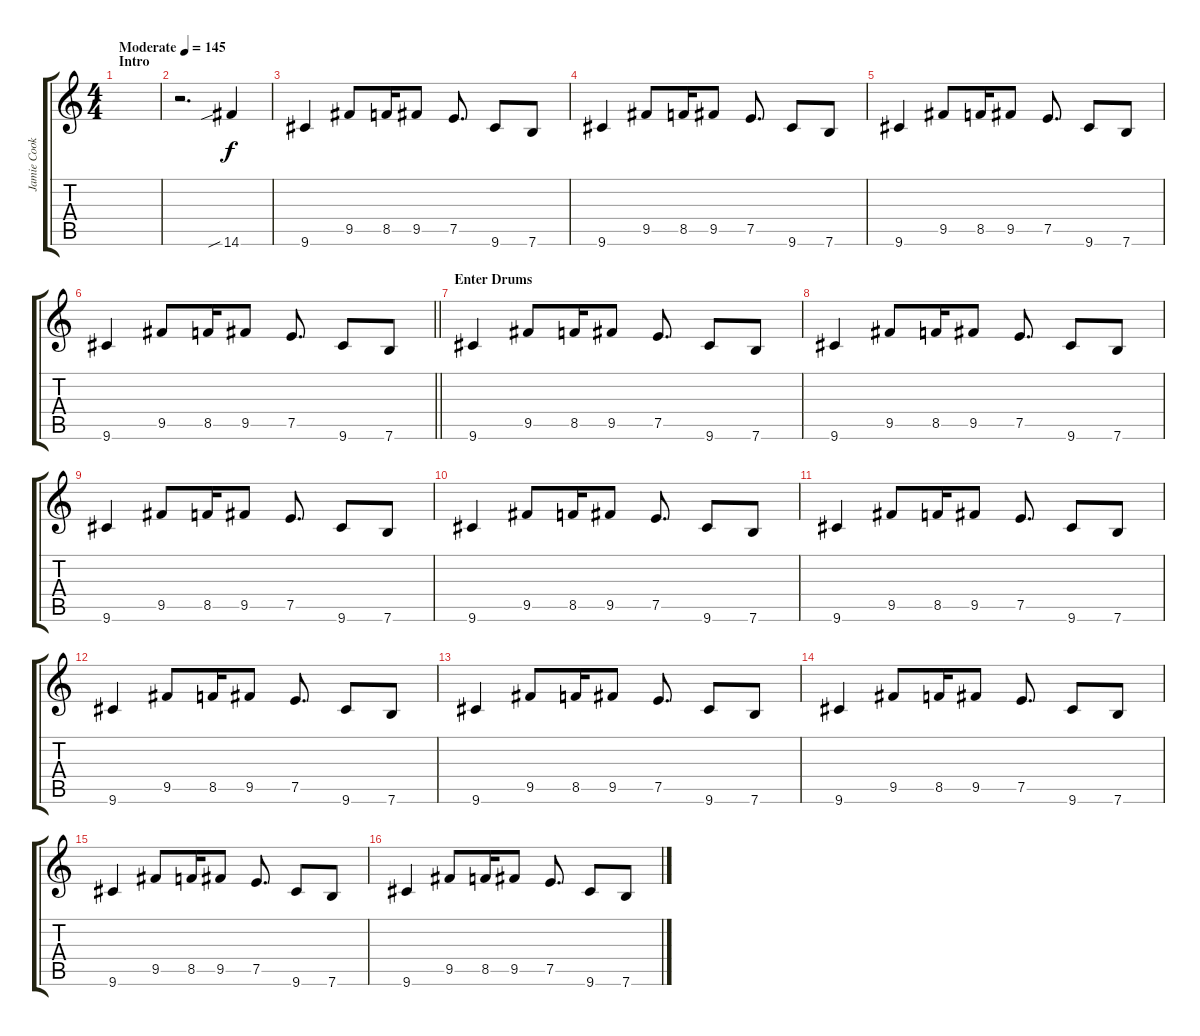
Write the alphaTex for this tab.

\track ("Jamie Cook" "Jamie Cook") {instrument distortionguitar}
\staff {score tabs}
\tuning (E4 B3 G3 D3 A2 E2) {hide}
\ts (4 4)
\section ("" "Intro")
\tempo (145 "Moderate")
\clef g2
\ks c
|
r.2{d} 14.6{sib}.4 |
9.6.4 9.5.8 8.5.16 9.5.8 7.5.8{d} 9.6.8 7.6.8 |
9.6.4 9.5.8 8.5.16 9.5.8 7.5.8{d} 9.6.8 7.6.8 |
9.6.4 9.5.8 8.5.16 9.5.8 7.5.8{d} 9.6.8 7.6.8 |
\barLineRight lightlight
9.6.4 9.5.8 8.5.16 9.5.8 7.5.8{d} 9.6.8 7.6.8 |
\section ("" "Enter Drums")
9.6.4 9.5.8 8.5.16 9.5.8 7.5.8{d} 9.6.8 7.6.8 |
9.6.4 9.5.8 8.5.16 9.5.8 7.5.8{d} 9.6.8 7.6.8 |
9.6.4 9.5.8 8.5.16 9.5.8 7.5.8{d} 9.6.8 7.6.8 |
9.6.4 9.5.8 8.5.16 9.5.8 7.5.8{d} 9.6.8 7.6.8 |
9.6.4 9.5.8 8.5.16 9.5.8 7.5.8{d} 9.6.8 7.6.8 |
9.6.4 9.5.8 8.5.16 9.5.8 7.5.8{d} 9.6.8 7.6.8 |
9.6.4 9.5.8 8.5.16 9.5.8 7.5.8{d} 9.6.8 7.6.8 |
9.6.4 9.5.8 8.5.16 9.5.8 7.5.8{d} 9.6.8 7.6.8 |
9.6.4 9.5.8 8.5.16 9.5.8 7.5.8{d} 9.6.8 7.6.8 |
9.6.4 9.5.8 8.5.16 9.5.8 7.5.8{d} 9.6.8 7.6.8
